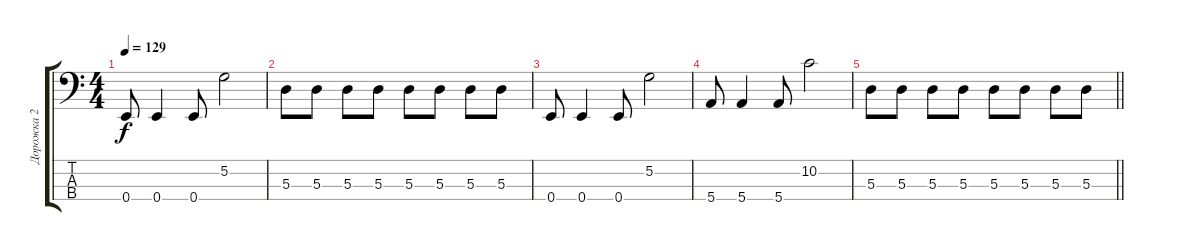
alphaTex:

\track ("Дорожка 2" "Дорожка 2") {instrument electricbasspick}
\staff {score tabs}
\tuning (G2 D2 A1 E1) {hide}
\ts (4 4)
\tempo 129
\clef f4
\ks c
0.4.8{dy f} 0.4.4 0.4.8 5.2.2 |
5.3.8 5.3.8 5.3.8 5.3.8 5.3.8 5.3.8 5.3.8 5.3.8 |
0.4.8 0.4.4 0.4.8 5.2.2 |
5.4.8 5.4.4 5.4.8 10.2.2 |
\barLineRight lightlight
5.3.8 5.3.8 5.3.8 5.3.8 5.3.8 5.3.8 5.3.8 5.3.8
